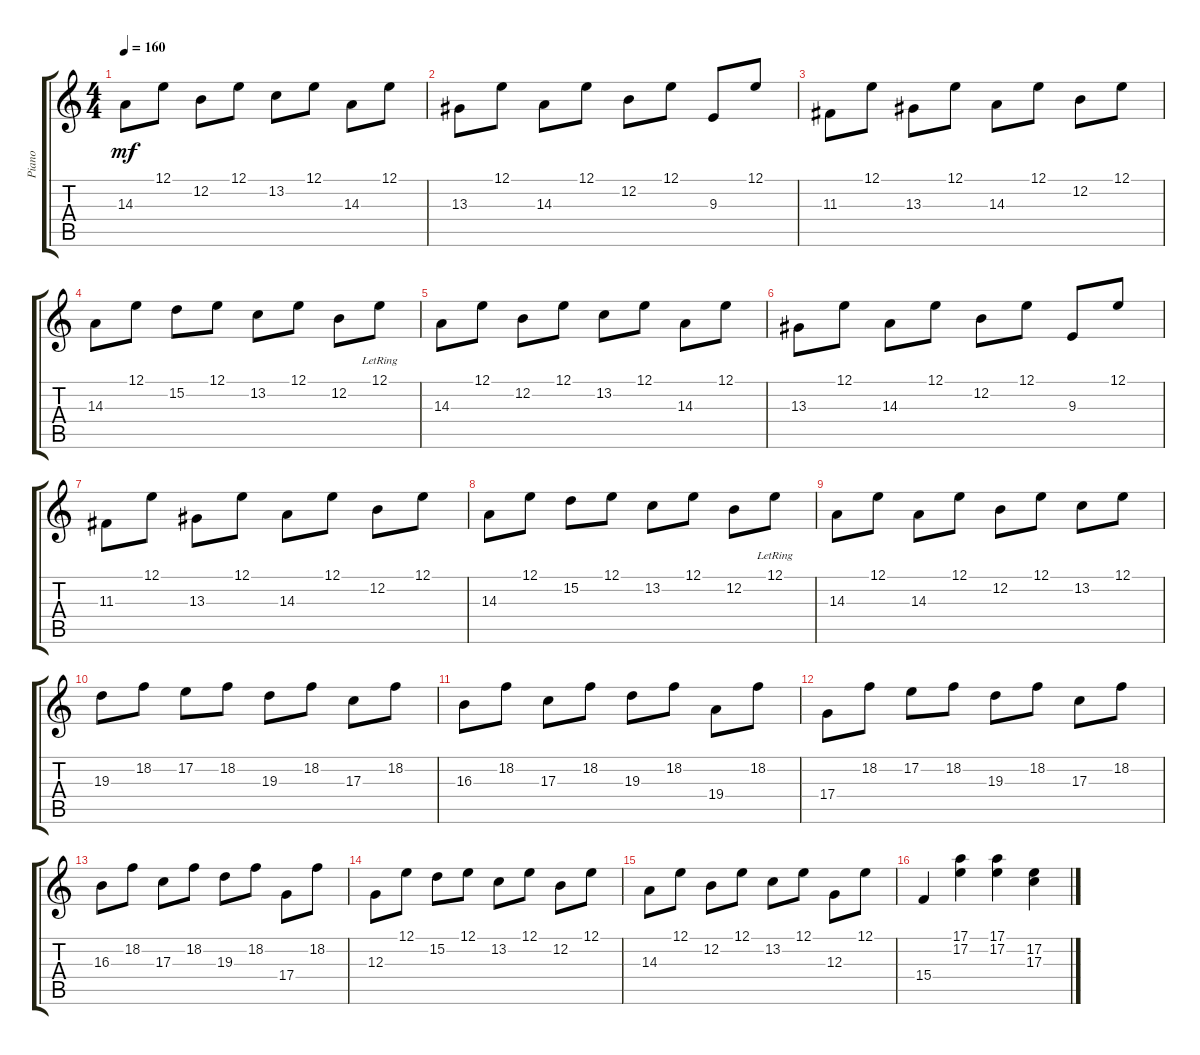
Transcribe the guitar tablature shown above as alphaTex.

\track ("Piano" "Piano") {instrument electricgrandpiano}
\staff {score tabs}
\tuning (E4 B3 G3 D3 A2 E2) {hide}
\ts (4 4)
\tempo 160
\clef g2
\ks c
14.3.8{dy mf} 12.1.8 12.2.8 12.1.8 13.2.8 12.1.8 14.3.8 12.1.8 |
13.3.8 12.1.8 14.3.8 12.1.8 12.2.8 12.1.8 9.3.8 12.1.8 |
11.3.8 12.1.8 13.3.8 12.1.8 14.3.8 12.1.8 12.2.8 12.1.8 |
14.3.8 12.1.8 15.2.8 12.1.8 13.2.8 12.1.8 12.2.8 12.1{lr}.8 |
14.3.8 12.1.8 12.2.8 12.1.8 13.2.8 12.1.8 14.3.8 12.1.8 |
13.3.8 12.1.8 14.3.8 12.1.8 12.2.8 12.1.8 9.3.8 12.1.8 |
11.3.8 12.1.8 13.3.8 12.1.8 14.3.8 12.1.8 12.2.8 12.1.8 |
14.3.8 12.1.8 15.2.8 12.1.8 13.2.8 12.1.8 12.2.8 12.1{lr}.8 |
14.3.8 12.1.8 14.3.8 12.1.8 12.2.8 12.1.8 13.2.8 12.1.8 |
19.3.8 18.2.8 17.2.8 18.2.8 19.3.8 18.2.8 17.3.8 18.2.8 |
16.3.8 18.2.8 17.3.8 18.2.8 19.3.8 18.2.8 19.4.8 18.2.8 |
17.4.8 18.2.8 17.2.8 18.2.8 19.3.8 18.2.8 17.3.8 18.2.8 |
16.3.8 18.2.8 17.3.8 18.2.8 19.3.8 18.2.8 17.4.8 18.2.8 |
12.3.8 12.1.8 15.2.8 12.1.8 13.2.8 12.1.8 12.2.8 12.1.8 |
14.3.8 12.1.8 12.2.8 12.1.8 13.2.8 12.1.8 12.3.8 12.1.8 |
15.4.4 (17.1 17.2).4 (17.1 17.2).4 (17.2 17.3).4
